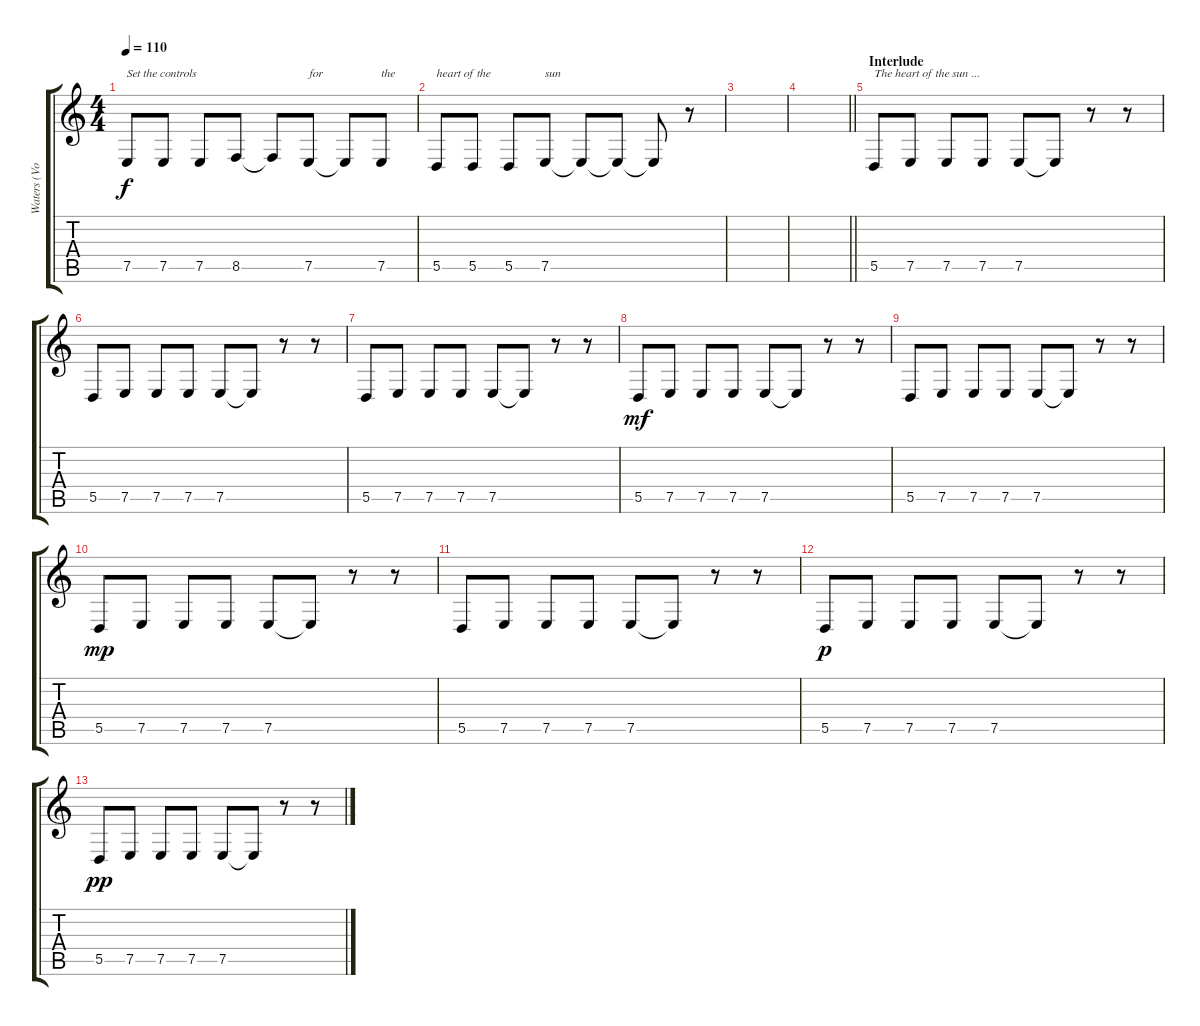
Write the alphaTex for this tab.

\track ("Waters (Vocal)" "Waters (Vo") {instrument oboe}
\staff {score tabs}
\tuning (E4 B3 G3 D3 A2 E2) {hide}
\ts (4 4)
\tempo 110
\clef g2
\ks c
7.5.8{txt "Set the controls" dy f} 7.5.8 7.5.8 8.5.8 8.5{t}.8 7.5.8{txt "for"} 7.5{t}.8 7.5.8{txt "the "} |
5.5.8{txt "heart of the"} 5.5.8 5.5.8 7.5.8{txt "sun"} 7.5{t}.8 7.5{t}.8 7.5{t}.8 r.8 |
|
\barLineRight lightlight
|
\section ("" "Interlude")
5.5.8{txt "The heart of the sun ..."} 7.5.8 7.5.8 7.5.8 7.5.8 7.5{t}.8 r.8 r.8 |
5.5.8 7.5.8 7.5.8 7.5.8 7.5.8 7.5{t}.8 r.8 r.8 |
5.5.8 7.5.8 7.5.8 7.5.8 7.5.8 7.5{t}.8 r.8 r.8 |
5.5.8{dy mf} 7.5.8 7.5.8 7.5.8 7.5.8 7.5{t}.8 r.8 r.8 |
5.5.8 7.5.8 7.5.8 7.5.8 7.5.8 7.5{t}.8 r.8 r.8 |
5.5.8{dy mp} 7.5.8 7.5.8 7.5.8 7.5.8 7.5{t}.8 r.8 r.8 |
5.5.8 7.5.8 7.5.8 7.5.8 7.5.8 7.5{t}.8 r.8 r.8 |
5.5.8{dy p} 7.5.8 7.5.8 7.5.8 7.5.8 7.5{t}.8 r.8 r.8 |
5.5.8{dy pp} 7.5.8 7.5.8 7.5.8 7.5.8 7.5{t}.8 r.8 r.8
